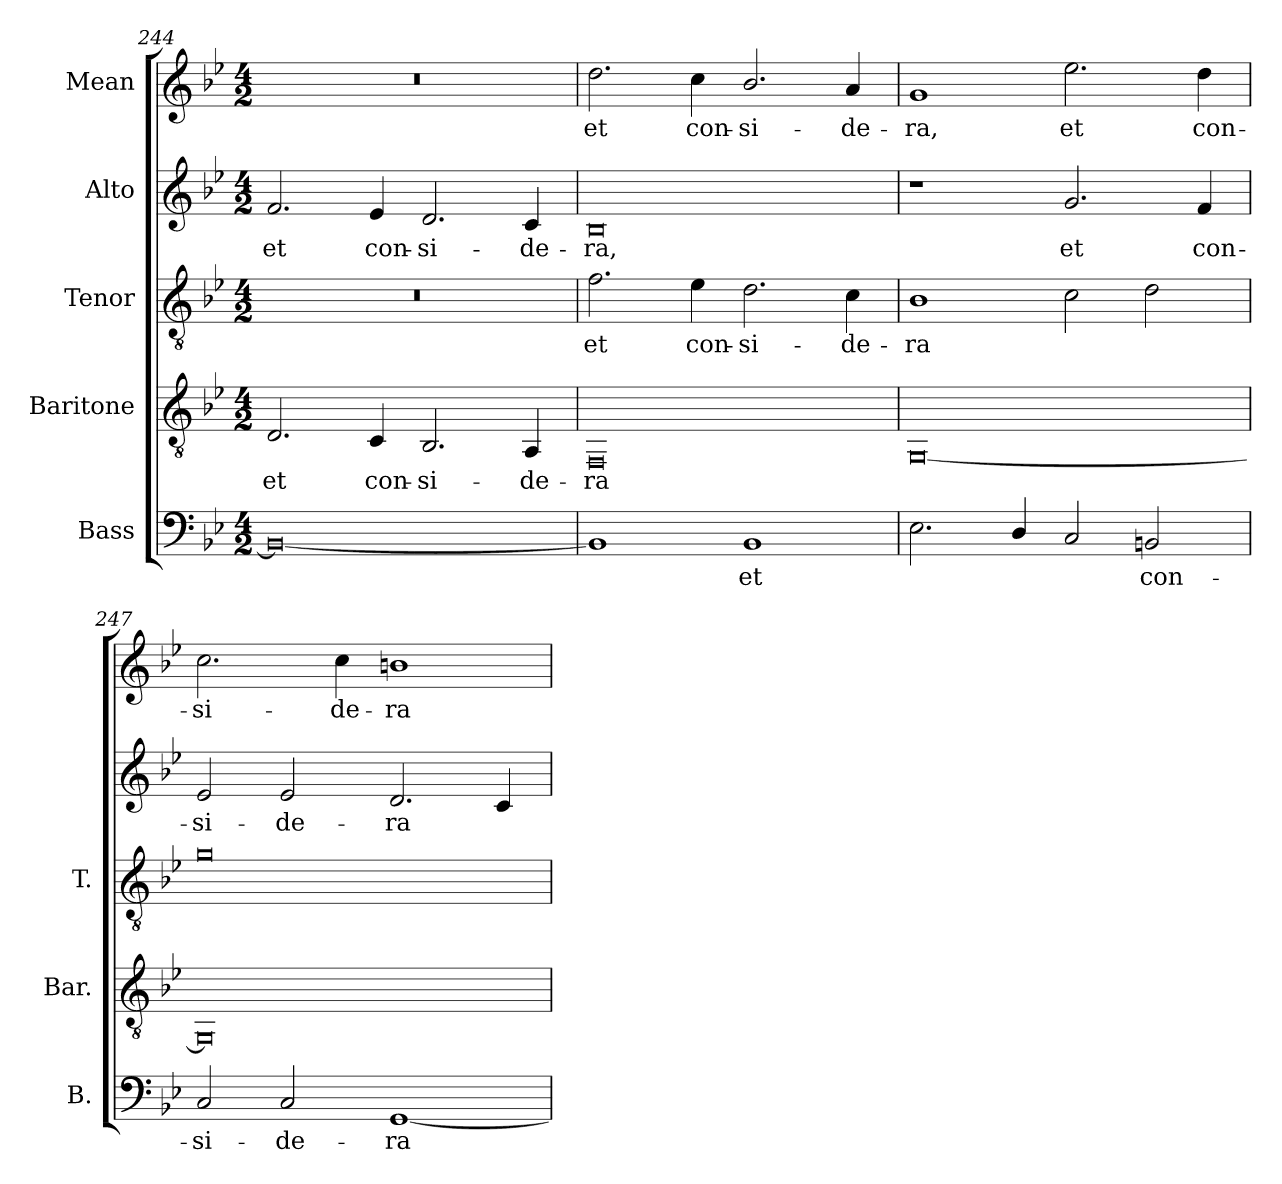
**kern	**text	**kern	**text	**kern	**text	**kern	**text	**kern	**text
*part5	*part5	*part4	*part4	*part3	*part3	*part2	*part2	*part1	*part1
*staff5	*staff5	*staff4	*staff4	*staff3	*staff3	*staff2	*staff2	*staff1	*staff1
*I"Bass	*	*I"Baritone	*	*I"Tenor	*	*I"Alto	*	*I"Mean	*
*I'B.	*	*I'Bar.	*	*I'T.	*	*	*	*	*
!!LO:PB:g=z
*clefF4	*	*clefGv2	*	*clefGv2	*	*clefG2	*	*clefG2	*
*	*	*	*	*ITrd7c12	*	*	*	*	*
*k[b-e-]	*	*k[b-e-]	*	*k[b-e-]	*	*k[b-e-]	*	*k[b-e-]	*
*B-:	*	*B-:	*	*B-:	*	*B-:	*	*B-:	*
*M4/2	*	*M4/2	*	*M4/2	*	*M4/2	*	*M4/2	*
=244	=244	=244	=244	=244	=244	=244	=244	=244	=244
!	!	!	!LO:LY:b:color=#000000	!LO:N:vis=1	!	!	!	!	!
!	!	!	!	!	!	!	!LO:LY:b:color=#000000	!LO:N:vis=1	!
0BB-i_	.	2.Di/	et	0r	.	2.fi/	et	0r	.
!	!	!	!LO:LY:b:color=#000000	!	!	!	!	!	!
!	!	!	!	!	!	!	!LO:LY:b:color=#000000	!	!
.	.	4Ci/	con-	.	.	4e-i/	con-	.	.
!	!	!	!LO:LY:b:color=#000000	!	!	!	!	!	!
!	!	!	!	!	!	!	!LO:LY:b:color=#000000	!	!
.	.	2.BB-i/	-si-	.	.	2.di/	-si-	.	.
!	!	!	!LO:LY:b:color=#000000	!	!	!	!	!	!
!	!	!	!	!	!	!	!LO:LY:b:color=#000000	!	!
.	.	4AAi/	-de-	.	.	4ci/	-de-	.	.
=245	=245	=245	=245	=245	=245	=245	=245	=245	=245
!	!	!	!LO:LY:b:color=#000000	!	!	!	!	!	!
!	!	!	!	!	!LO:LY:b:color=#000000	!	!	!	!
!	!	!	!	!	!	!	!LO:LY:b:color=#000000	!	!
!	!	!	!	!	!	!	!	!	!LO:LY:b:color=#000000
1BB-i]	.	0FFi	-ra	2.Fi\	et	0B-i	-ra,	2.ddi\	et
!	!	!	!	!	!LO:LY:b:color=#000000	!	!	!	!
!	!	!	!	!	!	!	!	!	!LO:LY:b:color=#000000
.	.	.	.	4E-i\	con-	.	.	4cci\	con-
!	!LO:LY:b:color=#000000	!	!	!	!	!	!	!	!
!	!	!	!	!	!LO:LY:b:color=#000000	!	!	!	!
!	!	!	!	!	!	!	!	!	!LO:LY:b:color=#000000
1BB-i	et	.	.	2.Di\	-si-	.	.	2.b-i/	-si-
!	!	!	!	!	!LO:LY:b:color=#000000	!	!	!	!
!	!	!	!	!	!	!	!	!	!LO:LY:b:color=#000000
.	.	.	.	4Ci\	-de-	.	.	4ai/	-de-
=246	=246	=246	=246	=246	=246	=246	=246	=246	=246
!	!	!	!	!	!LO:LY:b:color=#000000	!	!	!	!
!	!	!	!	!	!	!	!	!	!LO:LY:b:color=#000000
2.E-i\	.	[0GGi	.	1BB-i	-ra	1r	.	1gi	-ra,
4Di/	.	.	.	.	.	.	.	.	.
!	!	!	!	!	!	!	!LO:LY:b:color=#000000	!	!
!	!	!	!	!	!	!	!	!	!LO:LY:b:color=#000000
2Ci/	.	.	.	2Ci\	.	2.gi/	et	2.ee-i\	et
!	!LO:LY:b:color=#000000	!	!	!	!	!	!	!	!
2BBni/	con-	.	.	2Di\	.	.	.	.	.
!	!	!	!	!	!	!	!LO:LY:b:color=#000000	!	!
!	!	!	!	!	!	!	!	!	!LO:LY:b:color=#000000
.	.	.	.	.	.	4fi/	con-	4ddi\	con-
=247	=247	=247	=247	=247	=247	=247	=247	=247	=247
!	!LO:LY:b:color=#000000	!	!	!	!	!	!	!	!
!	!	!	!	!	!	!	!LO:LY:b:color=#000000	!	!
!	!	!	!	!	!	!	!	!	!LO:LY:b:color=#000000
2Ci/	-si-	0GGi]	.	0Gi	.	2e-i/	-si-	2.cci\	-si-
!	!LO:LY:b:color=#000000	!	!	!	!	!	!	!	!
!	!	!	!	!	!	!	!LO:LY:b:color=#000000	!	!
2Ci/	-de-	.	.	.	.	2e-i/	-de-	.	.
!	!	!	!	!	!	!	!	!	!LO:LY:b:color=#000000
.	.	.	.	.	.	.	.	4cci\	-de-
!	!LO:LY:b:color=#000000	!	!	!	!	!	!	!	!
!	!	!	!	!	!	!	!LO:LY:b:color=#000000	!	!
!	!	!	!	!	!	!	!	!	!LO:LY:b:color=#000000
[1GGi	-ra	.	.	.	.	2.di/	-ra	1bni	-ra
.	.	.	.	.	.	4ci/	.	.	.
=	=	=	=	=	=	=	=	=	=
*-	*-	*-	*-	*-	*-	*-	*-	*-	*-
